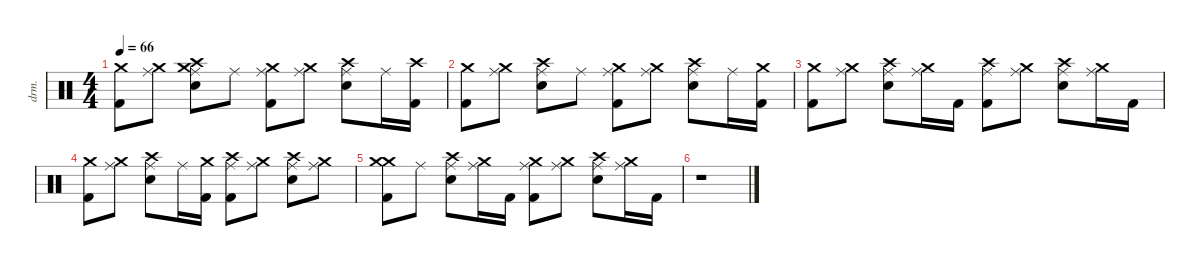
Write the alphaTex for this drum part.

\defaultSystemsLayout 4
\hideDynamics
\bracketExtendMode nobrackets
\otherSystemsTrackNameOrientation horizontal
\track ("Drums" "drm.") {instrument percussion}
\staff {score}
\articulation defaults
\ts (4 4)
\tempo 66
\clef neutral
\ks c
("Crash medium (hit)" "Kick (hit) 2").8{dy f} ("Ride (middle)" "Crash medium (hit)").8 ("Snare (hit) 2" "Ride (middle)" "Crash medium (hit)" "Crash high (hit)").8 "Ride (middle)".8 ("Kick (hit) 2" "Ride (middle)" "Crash medium (hit)").8 ("Ride (middle)" "Crash medium (hit)").8 ("Snare (hit) 2" "Ride (middle)" "Crash high (hit)").8 "Ride (middle)".16 ("Kick (hit) 2" "Crash high (hit)").16 |
("Crash medium (hit)" "Kick (hit) 2").8 ("Ride (middle)" "Crash medium (hit)").8 ("Snare (hit) 2" "Ride (middle)" "Crash high (hit)").8 "Ride (middle)".8 ("Kick (hit) 2" "Ride (middle)" "Crash medium (hit)").8 ("Ride (middle)" "Crash medium (hit)").8 ("Snare (hit) 2" "Ride (middle)" "Crash high (hit)").8 "Ride (middle)".16 ("Kick (hit) 2" "Crash medium (hit)").16 |
("Crash medium (hit)" "Kick (hit) 2").8 ("Ride (middle)" "Crash medium (hit)").8 ("Snare (hit) 2" "Ride (middle)" "Crash high (hit)").8 ("Ride (middle)" "Crash medium (hit)").16 "Kick (hit) 2".16 ("Kick (hit) 2" "Ride (middle)" "Crash high (hit)").8 ("Ride (middle)" "Crash medium (hit)").8 ("Snare (hit) 2" "Ride (middle)" "Crash high (hit)").8 ("Ride (middle)" "Crash medium (hit)").16 "Kick (hit) 2".16 |
("Crash medium (hit)" "Kick (hit) 2").8 ("Ride (middle)" "Crash medium (hit)").8 ("Snare (hit) 2" "Ride (middle)" "Crash high (hit)").8 "Ride (middle)".16 ("Kick (hit) 2" "Crash medium (hit)").16 ("Kick (hit) 2" "Ride (middle)" "Crash high (hit)").8 ("Ride (middle)" "Crash medium (hit)").8 ("Snare (hit) 2" "Ride (middle)" "Crash high (hit)").8 ("Ride (middle)" "Crash medium (hit)").8 |
("Crash medium (hit)" "Kick (hit) 2" "Crash medium (hit)").8 "Ride (middle)".8 ("Snare (hit) 2" "Ride (middle)" "Crash high (hit)").8 ("Ride (middle)" "Crash medium (hit)").16 "Kick (hit) 2".16 ("Kick (hit) 2" "Ride (middle)" "Crash medium (hit)").8 ("Ride (middle)" "Crash medium (hit)").8 ("Snare (hit) 2" "Ride (middle)" "Crash high (hit)").8 ("Ride (middle)" "Crash medium (hit)").16 "Kick (hit) 2".16 |
r.1
